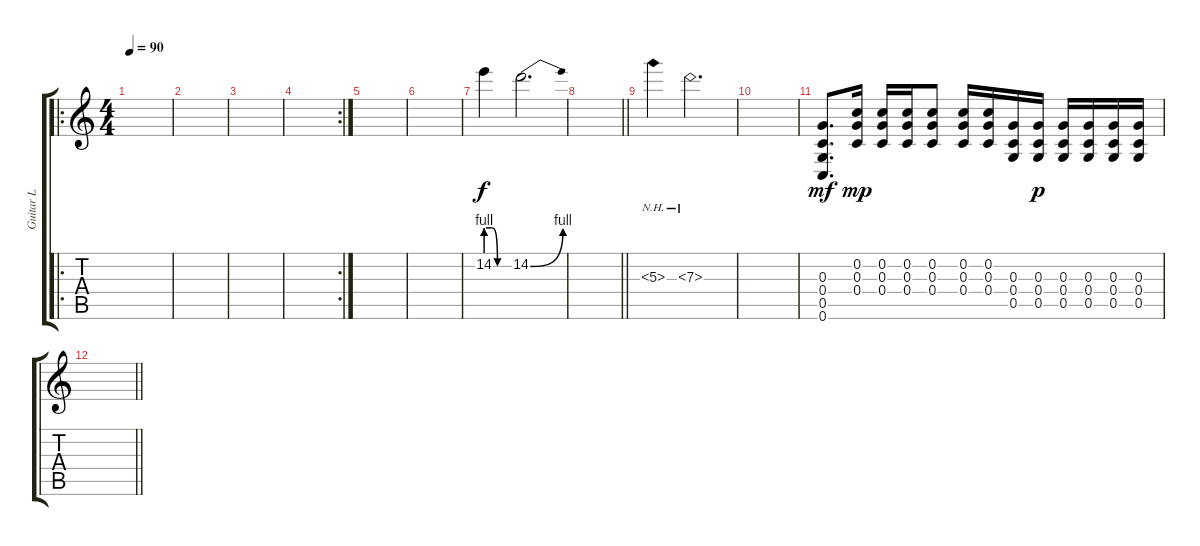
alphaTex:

\track ("Guitar L" "Guitar L") {instrument acousticguitarsteel}
\staff {score tabs}
\tuning (E4 C4 G3 C3 G2 C2) {hide}
\ro
\ts (4 4)
\tempo 90
\clef g2
\ks c
|
|
|
\rc 2
|
|
|
14.2{be (custom 0 4 15 4 30 0 60 0)}.4 14.2{be (bend 0 0 60 4)}.2{d} |
\barLineRight lightlight
|
5.3{nh}.4{dy f} 7.3{nh}.2{d} |
|
(0.3 0.4 0.5 0.6).8{d dy mf} (0.2 0.3 0.4).16{dy mp} (0.2 0.3 0.4).16 (0.2 0.3 0.4).16 (0.2 0.3 0.4).8 (0.2 0.3 0.4).16 (0.2 0.3 0.4).16 (0.3 0.4 0.5).16 (0.3 0.4 0.5).16{dy p} (0.3 0.4 0.5).16 (0.3 0.4 0.5).16 (0.3 0.4 0.5).16 (0.3 0.4 0.5).16 |
\barLineRight lightlight
